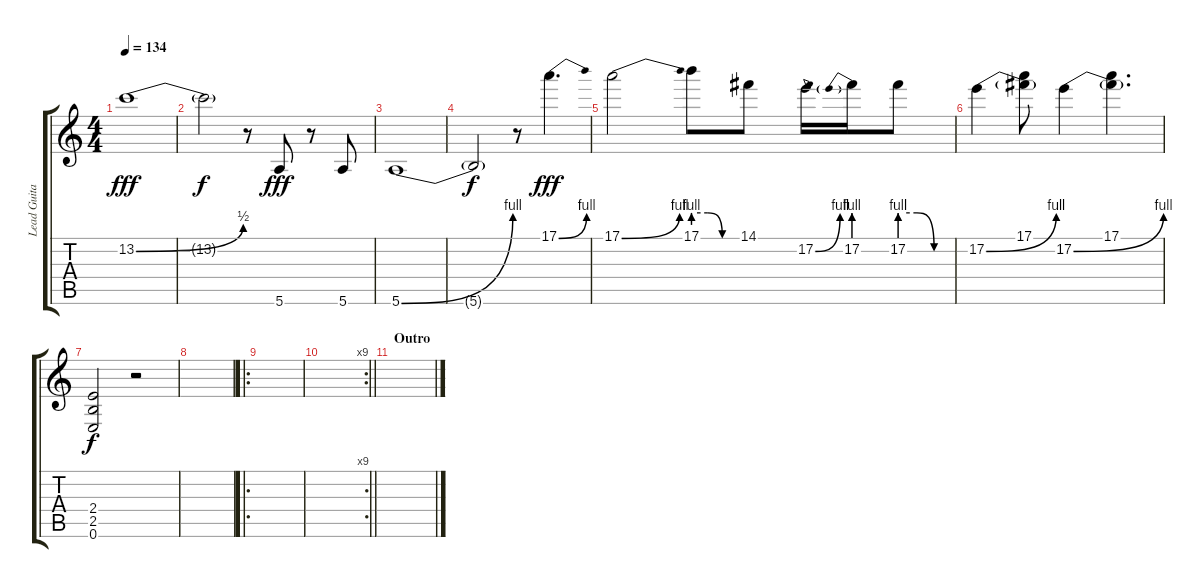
\track ("Lead Guitar" "Lead Guita") {instrument overdrivenguitar}
\staff {score tabs}
\tuning (E4 B3 G3 D3 A2 E2) {hide}
\ts (4 4)
\tempo 134
\clef g2
\ks c
13.2{be (bend 0 0 60 2)}.1{dy fff} |
13.2{t}.2{dy f} r.8 5.6.8{dy fff} r.8 5.6.8 |
5.6{be (bend 0 0 60 4)}.1 |
5.6{t}.2{dy f} r.8 17.1{be (bend 0 0 60 4)}.4{d dy fff} |
17.1{be (bend 0 0 60 4)}.2 17.1{be (custom 0 4 20 4 40 0 60 0)}.8 14.1.8 17.2{be (bend 0 0 60 4)}.16 17.2{be (prebend 0 4 60 4)}.16 17.2{be (custom 0 4 20 4 40 0 60 0)}.8 |
17.2{be (bend 0 0 60 4)}.4 (17.1 17.2{t}).8 17.2{be (bend 0 0 60 4)}.4 (17.1 17.2{t}).4{d} |
(2.4 2.5 0.6).2{dy f} r.2 |
|
\ro
|
\rc 9
\barLineRight lightlight
|
\section ("" "Outro")
